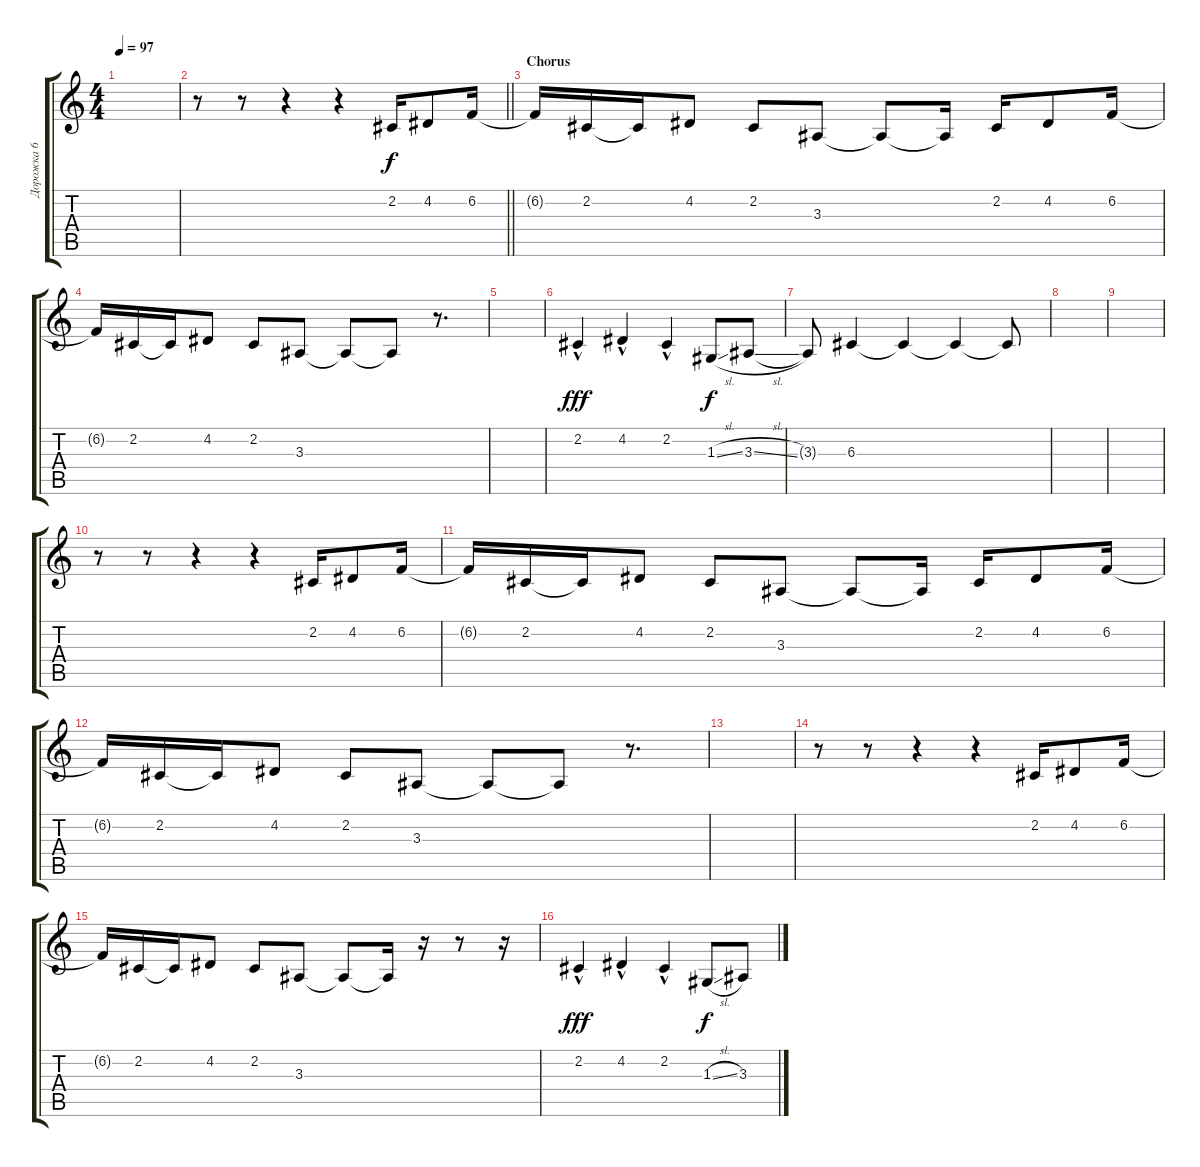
\track ("Дорожка 6" "Дорожка 6") {instrument altosax}
\staff {score tabs}
\tuning (E4 B3 G3 D3 A2 E2) {hide}
\ts (4 4)
\tempo 97
\clef g2
\ks c
|
\barLineRight lightlight
r.8 r.8 r.4 r.4 2.2.16 4.2.8 6.2.16 |
\section ("" "Chorus")
6.2{t}.16 2.2.16 2.2{t}.16 4.2.8 2.2.8 3.3.8 3.3{t}.8 3.3{t}.16 2.2.16 4.2.8 6.2.16 |
6.2{t}.16 2.2.16 2.2{t}.16 4.2.8 2.2.8 3.3.8 3.3{t}.8 3.3{t}.8 r.8{d} |
|
2.2{hac}.4{dy fff} 4.2{hac}.4 2.2{hac}.4 1.3{sl}.8{dy f} 3.3{sl}.8 |
3.3{t}.8 6.3.4 6.3{t}.4 6.3{t}.4 6.3{t}.8 |
|
|
r.8 r.8 r.4 r.4 2.2.16 4.2.8 6.2.16 |
6.2{t}.16 2.2.16 2.2{t}.16 4.2.8 2.2.8 3.3.8 3.3{t}.8 3.3{t}.16 2.2.16 4.2.8 6.2.16 |
6.2{t}.16 2.2.16 2.2{t}.16 4.2.8 2.2.8 3.3.8 3.3{t}.8 3.3{t}.8 r.8{d} |
|
r.8 r.8 r.4 r.4 2.2.16 4.2.8 6.2.16 |
6.2{t}.16 2.2.16 2.2{t}.16 4.2.8 2.2.8 3.3.8 3.3{t}.8 3.3{t}.16 r.16 r.8 r.16 |
2.2{hac}.4{dy fff} 4.2{hac}.4 2.2{hac}.4 1.3{sl}.8{dy f} 3.3{sl}.8
